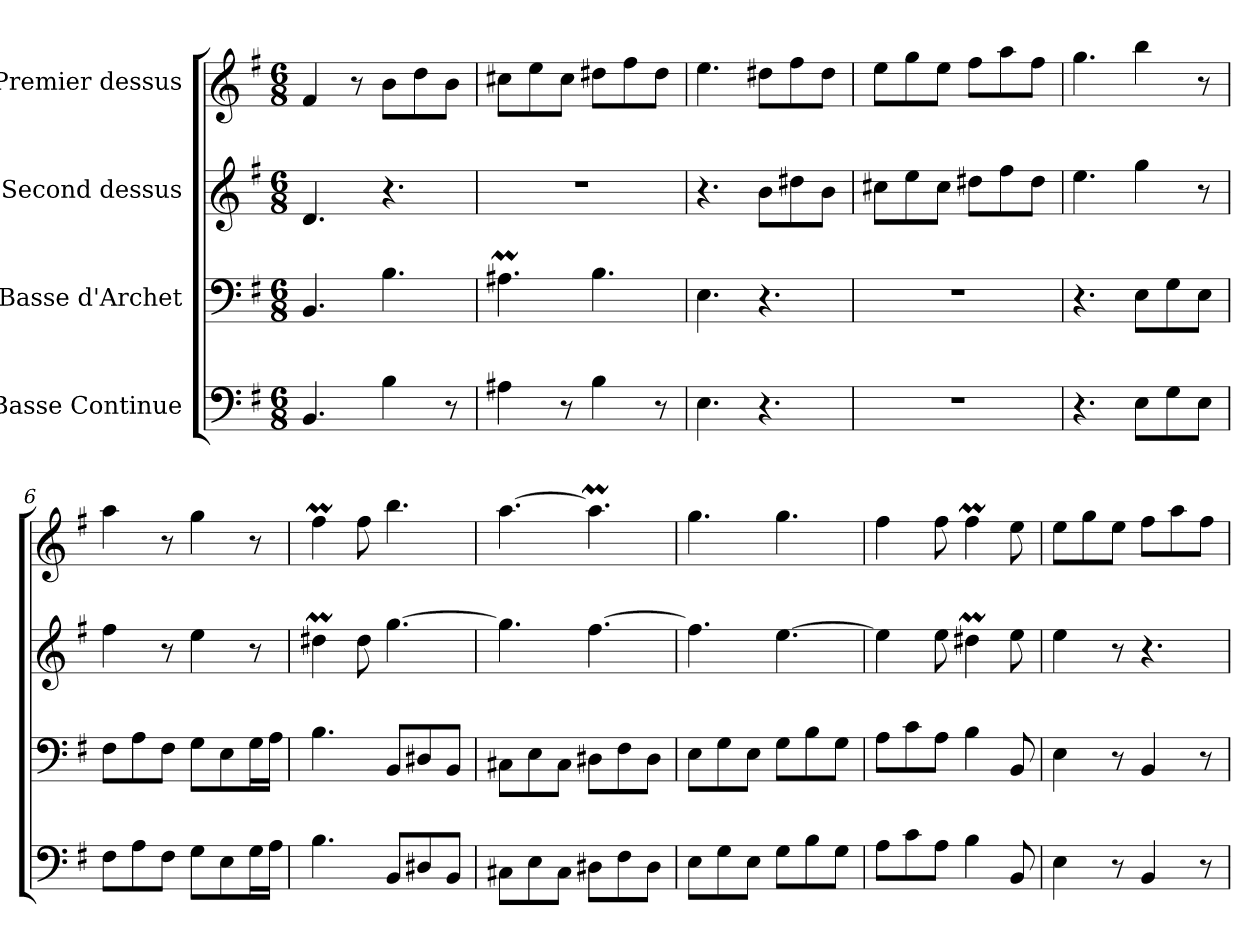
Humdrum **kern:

**kern	**kern	**kern	**kern
*part4	*part3	*part2	*part1
*staff4	*staff3	*staff2	*staff1
*I"Basse Continue	*I"Basse d'Archet	*I"Second dessus	*I"Premier dessus
*clefF4	*clefF4	*clefG2	*clefG2
*k[f#]	*k[f#]	*k[f#]	*k[f#]
*G:	*G:	*G:	*G:
*M6/8	*M6/8	*M6/8	*M6/8
=1	=1	=1	=1
4.BB/	4.BB/	4.d/	4f#/
.	.	.	8r
4B\	4.B\	4.r	8b\L
.	.	.	8dd\
8r	.	.	8b\J
=2	=2	=2	=2
4A#X\	4.A#Xm\	2.r	8cc#X\L
.	.	.	8ee\
8r	.	.	8cc#\J
4B\	4.B\	.	8dd#X\L
.	.	.	8ff#\
8r	.	.	8dd#\J
=3	=3	=3	=3
4.E\	4.E\	4.r	4.ee\
4.r	4.r	8b\L	8dd#X\L
.	.	8dd#X\	8ff#\
.	.	8b\J	8dd#\J
!!LO:LB:g=z
=4	=4	=4	=4
2.r	2.r	8cc#X\L	8ee\L
.	.	8ee\	8gg\
.	.	8cc#\J	8ee\J
.	.	8dd#X\L	8ff#\L
.	.	8ff#\	8aa\
.	.	8dd#\J	8ff#\J
=5	=5	=5	=5
4.r	4.r	4.ee\	4.gg\
8E\L	8E\L	4gg\	4bb\
8G\	8G\	.	.
8E\J	8E\J	8r	8r
=6	=6	=6	=6
8F#\L	8F#\L	4ff#\	4aa\
8A\	8A\	.	.
8F#\J	8F#\J	8r	8r
8G\L	8G\L	4ee\	4gg\
8E\	8E\	.	.
16G\L	16G\L	8r	8r
16A\JJ	16A\JJ	.	.
=7	=7	=7	=7
4.B\	4.B\	4dd#Xm\	4ff#m\
.	.	8dd#\	8ff#\
8BB/L	8BB/L	[4.gg\	4.bb\
8D#X/	8D#X/	.	.
8BB/J	8BB/J	.	.
!!LO:LB:g=z
=8	=8	=8	=8
8C#X\L	8C#X\L	4.gg\]	[4.aa\
8E\	8E\	.	.
8C#\J	8C#\J	.	.
8D#X\L	8D#X\L	[4.ff#\	4.aaM\]
8F#\	8F#\	.	.
8D#\J	8D#\J	.	.
=9	=9	=9	=9
8E\L	8E\L	4.ff#\]	4.gg\
8G\	8G\	.	.
8E\J	8E\J	.	.
8G\L	8G\L	[4.ee\	4.gg\
8B\	8B\	.	.
8G\J	8G\J	.	.
=10	=10	=10	=10
8A\L	8A\L	4ee\]	4ff#\
8c\	8c\	.	.
8A\J	8A\J	8ee\	8ff#\
4B\	4B\	4dd#Xm\	4ff#m\
8BB/	8BB/	8ee\	8ee\
=11	=11	=11	=11
4E\	4E\	4ee\	8ee\L
.	.	.	8gg\
8r	8r	8r	8ee\J
4BB/	4BB/	4.r	8ff#\L
.	.	.	8aa\
8r	8r	.	8ff#\J
=	=	=	=
*-	*-	*-	*-
